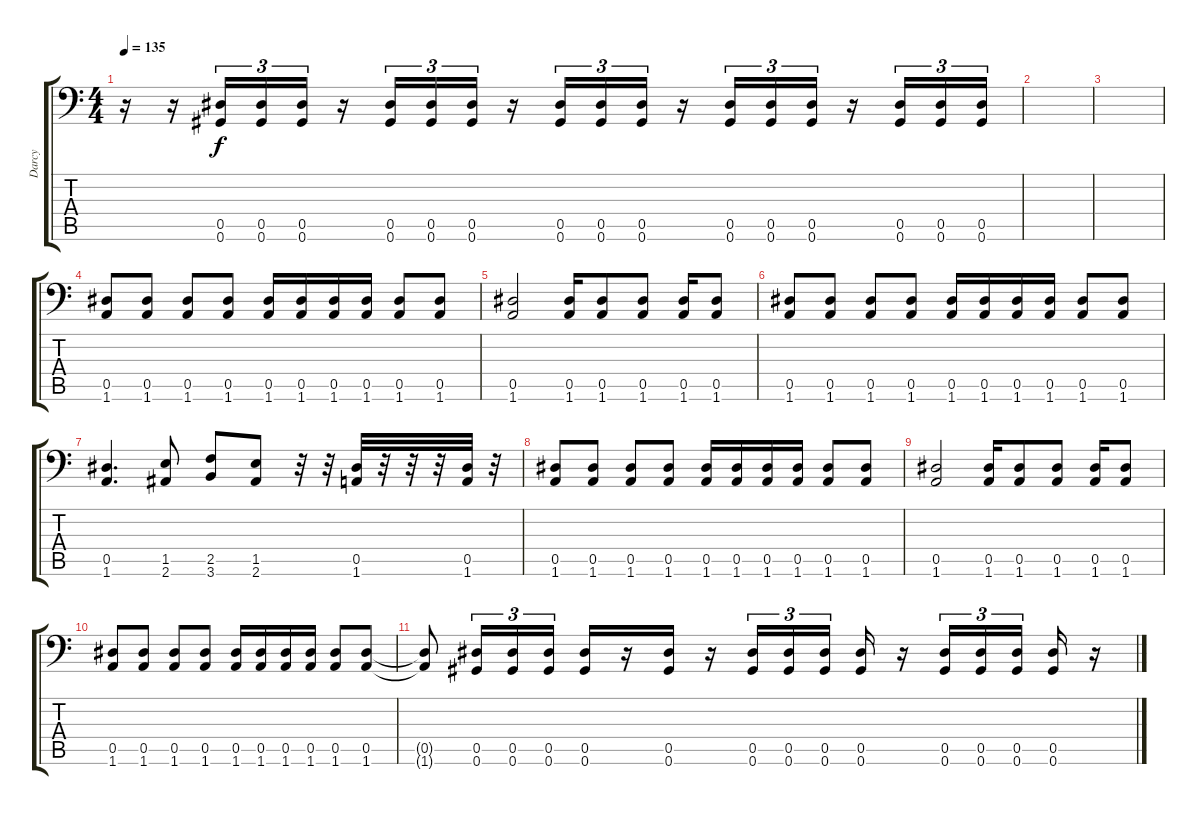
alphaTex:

\track ("Darcy" "Darcy") {instrument distortionguitar}
\staff {score tabs}
\tuning (Bb3 F3 Db3 Ab2 Eb2 Ab1) {hide}
\ts (4 4)
\tempo 135
\clef f4
\ks c
r.16{dy f} r.16 (0.5 0.6).16{tu (3 2)} (0.5 0.6).16{tu (3 2)} (0.5 0.6).16{tu (3 2)} r.16 (0.5 0.6).16{tu (3 2)} (0.5 0.6).16{tu (3 2)} (0.5 0.6).16{tu (3 2)} r.16 (0.5 0.6).16{tu (3 2)} (0.5 0.6).16{tu (3 2)} (0.5 0.6).16{tu (3 2)} r.16 (0.5 0.6).16{tu (3 2)} (0.5 0.6).16{tu (3 2)} (0.5 0.6).16{tu (3 2)} r.16 (0.5 0.6).16{tu (3 2)} (0.5 0.6).16{tu (3 2)} (0.5 0.6).16{tu (3 2)} |
|
|
(0.5 1.6).8 (0.5 1.6).8 (0.5 1.6).8 (0.5 1.6).8 (0.5 1.6).16 (0.5 1.6).16 (0.5 1.6).16 (0.5 1.6).16 (0.5 1.6).8 (0.5 1.6).8 |
(0.5 1.6).2 (0.5 1.6).16 (0.5 1.6).8 (0.5 1.6).8 (0.5 1.6).16 (0.5 1.6).8 |
(0.5 1.6).8 (0.5 1.6).8 (0.5 1.6).8 (0.5 1.6).8 (0.5 1.6).16 (0.5 1.6).16 (0.5 1.6).16 (0.5 1.6).16 (0.5 1.6).8 (0.5 1.6).8 |
(0.5 1.6).4{d} (1.5 2.6).8 (2.5 3.6).8 (1.5 2.6).8 r.32 r.32 (0.5 1.6).32 r.32 r.32 r.32 (0.5 1.6).32 r.32 |
(0.5 1.6).8 (0.5 1.6).8 (0.5 1.6).8 (0.5 1.6).8 (0.5 1.6).16 (0.5 1.6).16 (0.5 1.6).16 (0.5 1.6).16 (0.5 1.6).8 (0.5 1.6).8 |
(0.5 1.6).2 (0.5 1.6).16 (0.5 1.6).8 (0.5 1.6).8 (0.5 1.6).16 (0.5 1.6).8 |
(0.5 1.6).8 (0.5 1.6).8 (0.5 1.6).8 (0.5 1.6).8 (0.5 1.6).16 (0.5 1.6).16 (0.5 1.6).16 (0.5 1.6).16 (0.5 1.6).8 (0.5 1.6).8 |
(0.5{t} 1.6{t}).8 (0.5 0.6).16{tu (3 2)} (0.5 0.6).16{tu (3 2)} (0.5 0.6).16{tu (3 2)} (0.5 0.6).16 r.16 (0.5 0.6).16 r.16 (0.5 0.6).16{tu (3 2)} (0.5 0.6).16{tu (3 2)} (0.5 0.6).16{tu (3 2) beam splitsecondary} (0.5 0.6).16 r.16 (0.5 0.6).16{tu (3 2)} (0.5 0.6).16{tu (3 2)} (0.5 0.6).16{tu (3 2) beam splitsecondary} (0.5 0.6).16 r.16
